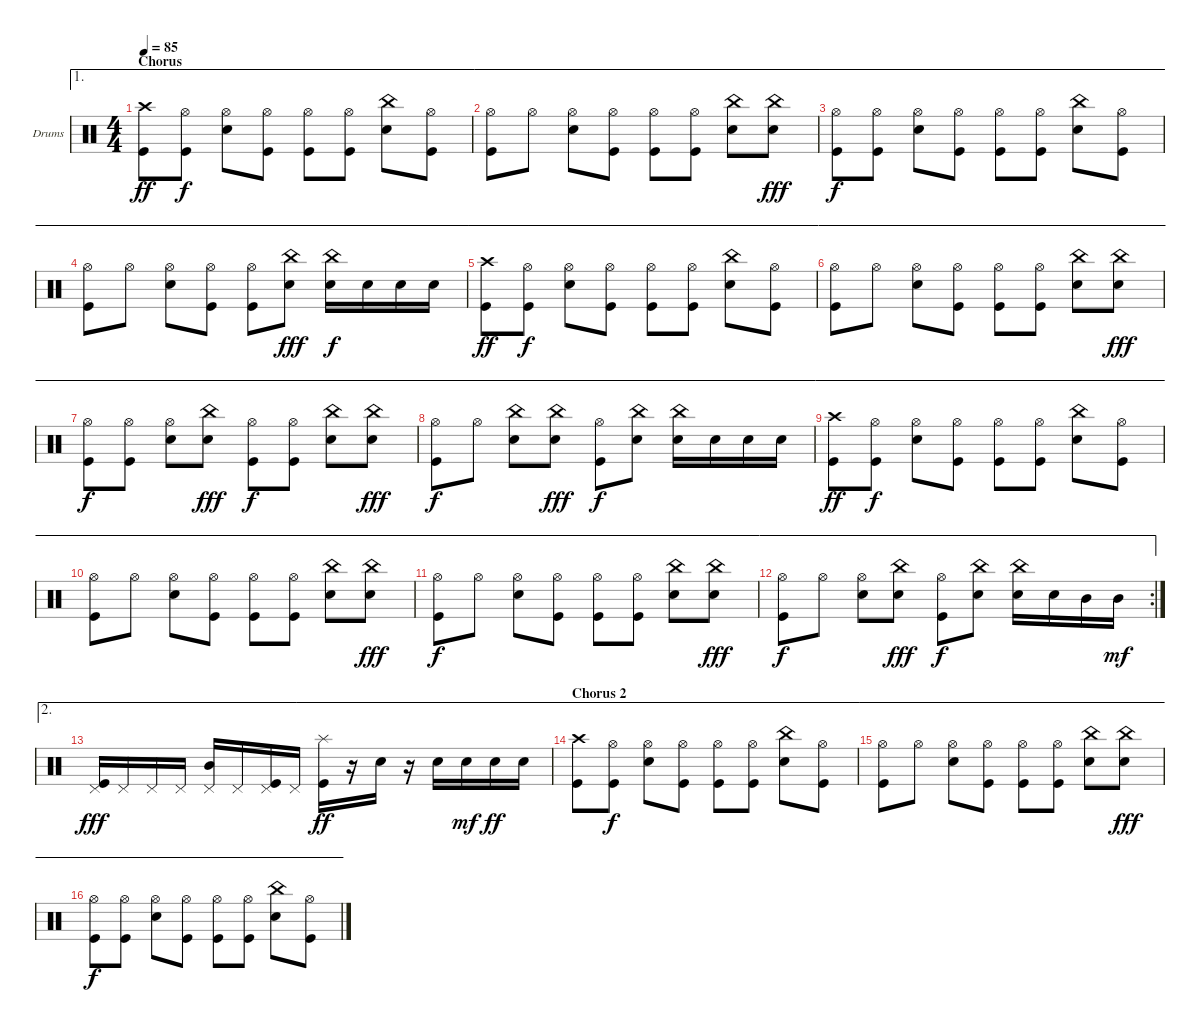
\defaultSystemsLayout 4
\bracketExtendMode groupsimilarinstruments
\firstSystemTrackNameOrientation horizontal
\otherSystemsTrackNameOrientation horizontal
\track ("Drumkit" "Drums") {instrument percussion}
\staff {score}
\articulation defaults
\ae 1
\ts (4 4)
\section ("" "Chorus")
\tempo 85
\clef neutral
\scale
0.333333
\ks c
("Kick (hit)" "Crash high (hit)").8{dy ff} ("Kick (hit)" "Hi-Hat (open)").8{dy f} ("Snare (hit) 2" "Hi-Hat (open)").8 ("Kick (hit)" "Hi-Hat (open)").8 ("Kick (hit)" "Hi-Hat (open)").8 ("Kick (hit)" "Hi-Hat (open)").8 ("Snare (hit) 2" "China (hit)").8 ("Kick (hit)" "Hi-Hat (open)").8 |
\ae 1
\scale
0.333333 ("Kick (hit)" "Hi-Hat (open)").8 "Hi-Hat (open)".8 ("Snare (hit) 2" "Hi-Hat (open)").8 ("Kick (hit)" "Hi-Hat (open)").8 ("Kick (hit)" "Hi-Hat (open)").8 ("Kick (hit)" "Hi-Hat (open)").8 ("Snare (hit) 2" "China (hit)").8 ("Snare (hit) 2" "China (hit)").8{dy fff} |
\ae 1
\scale
0.333333 ("Kick (hit)" "Hi-Hat (open)").8{dy f} ("Kick (hit)" "Hi-Hat (open)").8 ("Snare (hit) 2" "Hi-Hat (open)").8 ("Kick (hit)" "Hi-Hat (open)").8 ("Kick (hit)" "Hi-Hat (open)").8 ("Kick (hit)" "Hi-Hat (open)").8 ("Snare (hit) 2" "China (hit)").8 ("Kick (hit)" "Hi-Hat (open)").8 |
\ae 1
\scale
0.333333 ("Kick (hit)" "Hi-Hat (open)").8 "Hi-Hat (open)".8 ("Snare (hit) 2" "Hi-Hat (open)").8 ("Kick (hit)" "Hi-Hat (open)").8 ("Kick (hit)" "Hi-Hat (open)").8 ("Snare (hit) 2" "China (hit)").8{dy fff} ("Snare (hit) 2" "China (hit)").16{dy f} "Snare (hit) 2".16 "Snare (hit) 2".16 "Snare (hit) 2".16 |
\ae 1
\scale
0.333333 ("Kick (hit)" "Crash high (hit)").8{dy ff} ("Kick (hit)" "Hi-Hat (open)").8{dy f} ("Snare (hit) 2" "Hi-Hat (open)").8 ("Kick (hit)" "Hi-Hat (open)").8 ("Kick (hit)" "Hi-Hat (open)").8 ("Kick (hit)" "Hi-Hat (open)").8 ("Snare (hit) 2" "China (hit)").8 ("Kick (hit)" "Hi-Hat (open)").8 |
\ae 1
\scale
0.333333 ("Kick (hit)" "Hi-Hat (open)").8 "Hi-Hat (open)".8 ("Snare (hit) 2" "Hi-Hat (open)").8 ("Kick (hit)" "Hi-Hat (open)").8 ("Kick (hit)" "Hi-Hat (open)").8 ("Kick (hit)" "Hi-Hat (open)").8 ("Snare (hit) 2" "China (hit)").8 ("Snare (hit) 2" "China (hit)").8{dy fff} |
\ae 1
\scale
0.333333 ("Kick (hit)" "Hi-Hat (open)").8{dy f} ("Kick (hit)" "Hi-Hat (open)").8 ("Snare (hit) 2" "Hi-Hat (open)").8 ("China (hit)" "Snare (hit) 2").8{dy fff} ("Kick (hit)" "Hi-Hat (open)").8{dy f} ("Kick (hit)" "Hi-Hat (open)").8 ("Snare (hit) 2" "China (hit)").8 ("Snare (hit) 2" "China (hit)").8{dy fff} |
\ae 1
\scale
0.333333 ("Kick (hit)" "Hi-Hat (open)").8{dy f} "Hi-Hat (open)".8 ("Snare (hit) 2" "China (hit)").8 ("Snare (hit) 2" "China (hit)").8{dy fff} ("Kick (hit)" "Hi-Hat (open)").8{dy f} ("Snare (hit) 2" "China (hit)").8 ("Snare (hit) 2" "China (hit)").16 "Snare (hit) 2".16 "Snare (hit) 2".16 "Snare (hit) 2".16 |
\ae 1
\scale
0.333333 ("Kick (hit)" "Crash high (hit)").8{dy ff} ("Kick (hit)" "Hi-Hat (open)").8{dy f} ("Snare (hit) 2" "Hi-Hat (open)").8 ("Kick (hit)" "Hi-Hat (open)").8 ("Kick (hit)" "Hi-Hat (open)").8 ("Kick (hit)" "Hi-Hat (open)").8 ("Snare (hit) 2" "China (hit)").8 ("Kick (hit)" "Hi-Hat (open)").8 |
\ae 1
\scale
0.333333 ("Kick (hit)" "Hi-Hat (open)").8 "Hi-Hat (open)".8 ("Snare (hit) 2" "Hi-Hat (open)").8 ("Kick (hit)" "Hi-Hat (open)").8 ("Kick (hit)" "Hi-Hat (open)").8 ("Kick (hit)" "Hi-Hat (open)").8 ("Snare (hit) 2" "China (hit)").8 ("Snare (hit) 2" "China (hit)").8{dy fff} |
\ae 1
\scale
0.321839 ("Kick (hit)" "Hi-Hat (open)").8{dy f} "Hi-Hat (open)".8 ("Snare (hit) 2" "Hi-Hat (open)").8 ("Kick (hit)" "Hi-Hat (open)").8 ("Kick (hit)" "Hi-Hat (open)").8 ("Kick (hit)" "Hi-Hat (open)").8 ("Snare (hit) 2" "China (hit)").8 ("Snare (hit) 2" "China (hit)").8{dy fff} |
\ae 1
\rc 2
\scale
0.356322 ("Kick (hit)" "Hi-Hat (open)").8{dy f} "Hi-Hat (open)".8 ("Snare (hit) 2" "Hi-Hat (open)").8 ("Snare (hit) 2" "China (hit)").8{dy fff} ("Kick (hit)" "Hi-Hat (open)").8{dy f} ("Snare (hit) 2" "China (hit)").8 ("Snare (hit) 2" "China (hit)").16 "Snare (hit) 2".16 "Mid Tom (hit)".16 "Mid Tom (hit)".16{dy mf} |
\ae 2
("Kick (hit)" "Pedal Hi-Hat (hit)").16{dy fff} "Pedal Hi-Hat (hit)".16 "Pedal Hi-Hat (hit)".16 "Pedal Hi-Hat (hit)".16 ("Mid Tom (hit)" "Pedal Hi-Hat (hit)").16 "Pedal Hi-Hat (hit)".16 ("Kick (hit)" "Pedal Hi-Hat (hit)").16 "Pedal Hi-Hat (hit)".16 ("Splash (hit)" "Kick (hit)").16{dy ff} r.16 "Snare (hit) 2".16 r.16 "Snare (hit) 2".16 "Snare (hit) 2".16{dy mf} "Snare (hit) 2".16{dy ff} "Snare (hit) 2".16 |
\ae 2
\section ("" "Chorus 2")
("Kick (hit)" "Crash high (hit)").8 ("Kick (hit)" "Hi-Hat (open)").8{dy f} ("Snare (hit) 2" "Hi-Hat (open)").8 ("Kick (hit)" "Hi-Hat (open)").8 ("Kick (hit)" "Hi-Hat (open)").8 ("Kick (hit)" "Hi-Hat (open)").8 ("Snare (hit) 2" "China (hit)").8 ("Kick (hit)" "Hi-Hat (open)").8 |
\ae 2
("Kick (hit)" "Hi-Hat (open)").8 "Hi-Hat (open)".8 ("Snare (hit) 2" "Hi-Hat (open)").8 ("Kick (hit)" "Hi-Hat (open)").8 ("Kick (hit)" "Hi-Hat (open)").8 ("Kick (hit)" "Hi-Hat (open)").8 ("Snare (hit) 2" "China (hit)").8 ("Snare (hit) 2" "China (hit)").8{dy fff} |
\ae 2
("Kick (hit)" "Hi-Hat (open)").8{dy f} ("Kick (hit)" "Hi-Hat (open)").8 ("Snare (hit) 2" "Hi-Hat (open)").8 ("Kick (hit)" "Hi-Hat (open)").8 ("Kick (hit)" "Hi-Hat (open)").8 ("Kick (hit)" "Hi-Hat (open)").8 ("Snare (hit) 2" "China (hit)").8 ("Kick (hit)" "Hi-Hat (open)").8
